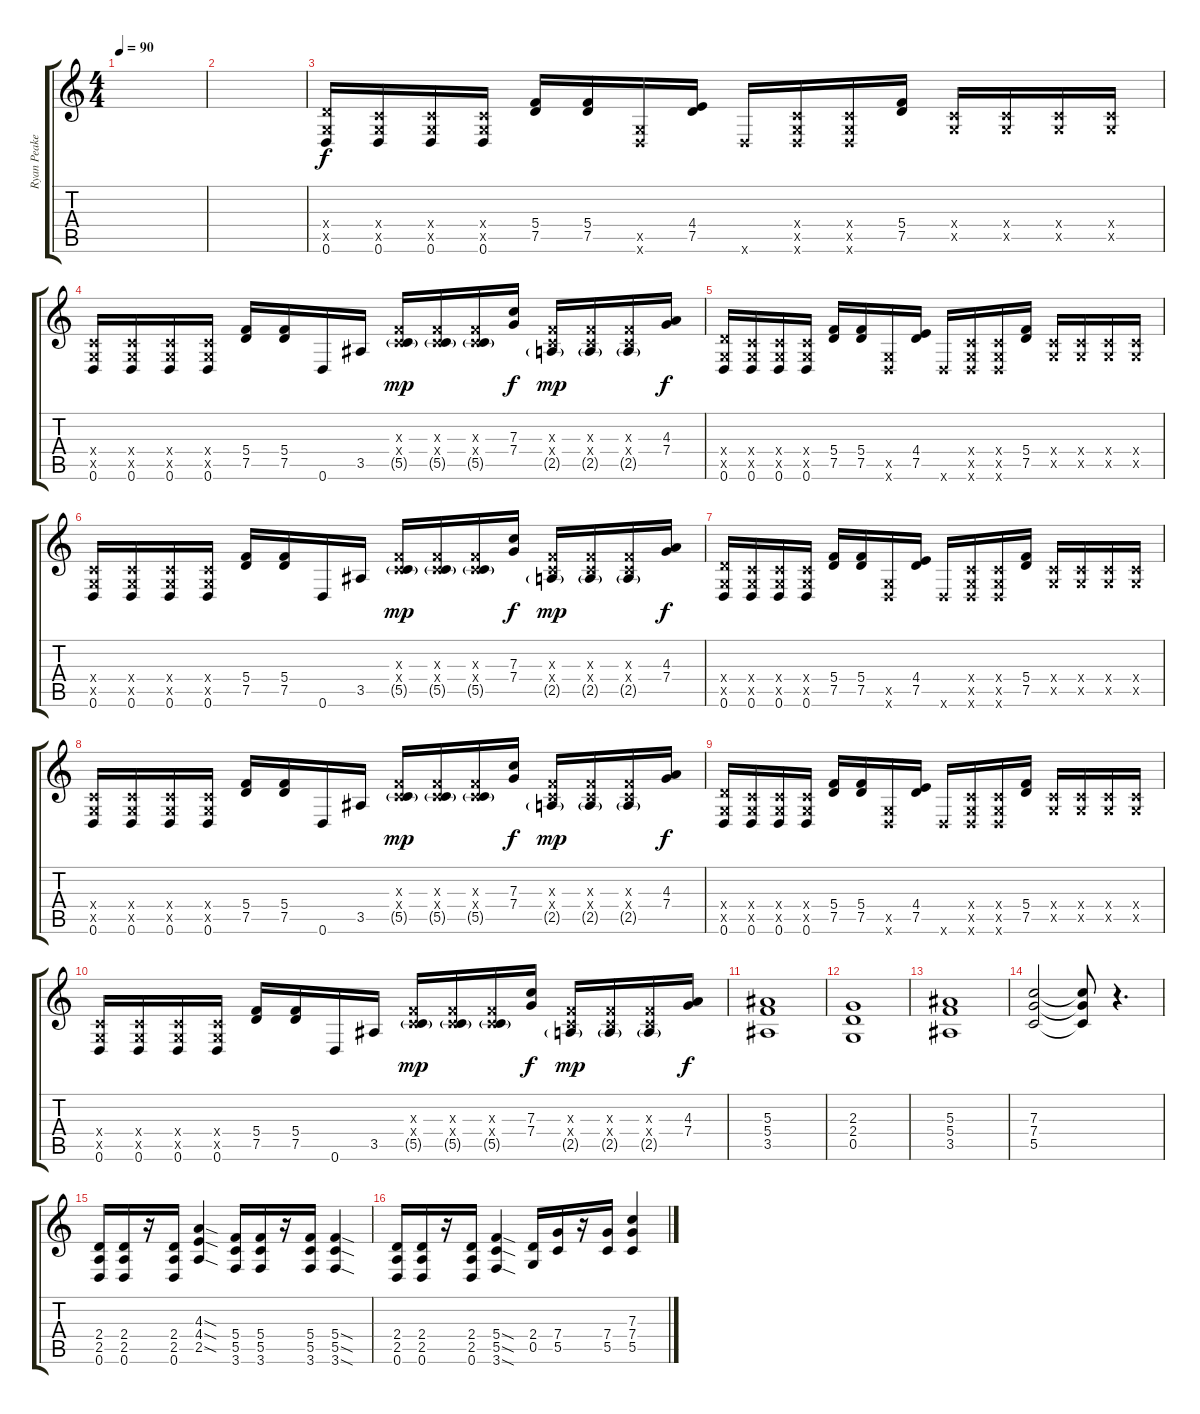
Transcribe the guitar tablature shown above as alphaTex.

\track ("Ryan Peake (guitar)" "Ryan Peake") {instrument distortionguitar}
\staff {score tabs}
\tuning (D4 A3 F3 C3 G2 D2) {hide}
\ts (4 4)
\tempo 90
\clef g2
\ks c
|
|
(2.4{x} 0.5{x} 0.6).16{volume 11} (0.4{x} 0.5{x} 0.6).16 (0.4{x} 0.5{x} 0.6).16 (0.4{x} 0.5{x} 0.6).16 (5.4 7.5).16 (5.4 7.5).16 (0.5{x} 0.6{x}).16 (4.4 7.5).16 0.6{x}.16 (0.4{x} 0.5{x} 0.6{x}).16 (0.4{x} 0.5{x} 0.6{x}).16 (5.4 7.5).16 (0.4{x} 0.5{x}).16 (0.4{x} 0.5{x}).16 (0.4{x} 0.5{x}).16 (0.4{x} 0.5{x}).16 |
(0.4{x} 0.5{x} 0.6).16 (0.4{x} 0.5{x} 0.6).16 (0.4{x} 0.5{x} 0.6).16 (0.4{x} 0.5{x} 0.6).16 (5.4 7.5).16 (5.4 7.5).16 0.6.16 3.5.16 (0.3{x} 0.4{x} 5.5{g}).16{dy mp} (0.3{x} 0.4{x} 5.5{g}).16 (0.3{x} 0.4{x} 5.5{g}).16 (7.3 7.4).16{dy f} (0.3{x} 0.4{x} 2.5{g}).16{dy mp} (0.3{x} 0.4{x} 2.5{g}).16 (0.3{x} 0.4{x} 2.5{g}).16 (4.3 7.4).16{dy f} |
(2.4{x} 0.5{x} 0.6).16 (0.4{x} 0.5{x} 0.6).16 (0.4{x} 0.5{x} 0.6).16 (0.4{x} 0.5{x} 0.6).16 (5.4 7.5).16 (5.4 7.5).16 (0.5{x} 0.6{x}).16 (4.4 7.5).16 0.6{x}.16 (0.4{x} 0.5{x} 0.6{x}).16 (0.4{x} 0.5{x} 0.6{x}).16 (5.4 7.5).16 (0.4{x} 0.5{x}).16 (0.4{x} 0.5{x}).16 (0.4{x} 0.5{x}).16 (0.4{x} 0.5{x}).16 |
(0.4{x} 0.5{x} 0.6).16 (0.4{x} 0.5{x} 0.6).16 (0.4{x} 0.5{x} 0.6).16 (0.4{x} 0.5{x} 0.6).16 (5.4 7.5).16 (5.4 7.5).16 0.6.16 3.5.16 (0.3{x} 0.4{x} 5.5{g}).16{dy mp} (0.3{x} 0.4{x} 5.5{g}).16 (0.3{x} 0.4{x} 5.5{g}).16 (7.3 7.4).16{dy f} (0.3{x} 0.4{x} 2.5{g}).16{dy mp} (0.3{x} 0.4{x} 2.5{g}).16 (0.3{x} 0.4{x} 2.5{g}).16 (4.3 7.4).16{dy f} |
(2.4{x} 0.5{x} 0.6).16 (0.4{x} 0.5{x} 0.6).16 (0.4{x} 0.5{x} 0.6).16 (0.4{x} 0.5{x} 0.6).16 (5.4 7.5).16 (5.4 7.5).16 (0.5{x} 0.6{x}).16 (4.4 7.5).16 0.6{x}.16 (0.4{x} 0.5{x} 0.6{x}).16 (0.4{x} 0.5{x} 0.6{x}).16 (5.4 7.5).16 (0.4{x} 0.5{x}).16 (0.4{x} 0.5{x}).16 (0.4{x} 0.5{x}).16 (0.4{x} 0.5{x}).16 |
(0.4{x} 0.5{x} 0.6).16 (0.4{x} 0.5{x} 0.6).16 (0.4{x} 0.5{x} 0.6).16 (0.4{x} 0.5{x} 0.6).16 (5.4 7.5).16 (5.4 7.5).16 0.6.16 3.5.16 (0.3{x} 0.4{x} 5.5{g}).16{dy mp} (0.3{x} 0.4{x} 5.5{g}).16 (0.3{x} 0.4{x} 5.5{g}).16 (7.3 7.4).16{dy f} (0.3{x} 0.4{x} 2.5{g}).16{dy mp} (0.3{x} 0.4{x} 2.5{g}).16 (0.3{x} 0.4{x} 2.5{g}).16 (4.3 7.4).16{dy f} |
(2.4{x} 0.5{x} 0.6).16 (0.4{x} 0.5{x} 0.6).16 (0.4{x} 0.5{x} 0.6).16 (0.4{x} 0.5{x} 0.6).16 (5.4 7.5).16 (5.4 7.5).16 (0.5{x} 0.6{x}).16 (4.4 7.5).16 0.6{x}.16 (0.4{x} 0.5{x} 0.6{x}).16 (0.4{x} 0.5{x} 0.6{x}).16 (5.4 7.5).16 (0.4{x} 0.5{x}).16 (0.4{x} 0.5{x}).16 (0.4{x} 0.5{x}).16 (0.4{x} 0.5{x}).16 |
(0.4{x} 0.5{x} 0.6).16 (0.4{x} 0.5{x} 0.6).16 (0.4{x} 0.5{x} 0.6).16 (0.4{x} 0.5{x} 0.6).16 (5.4 7.5).16 (5.4 7.5).16 0.6.16 3.5.16 (0.3{x} 0.4{x} 5.5{g}).16{dy mp} (0.3{x} 0.4{x} 5.5{g}).16 (0.3{x} 0.4{x} 5.5{g}).16 (7.3 7.4).16{dy f} (0.3{x} 0.4{x} 2.5{g}).16{dy mp} (0.3{x} 0.4{x} 2.5{g}).16 (0.3{x} 0.4{x} 2.5{g}).16 (4.3 7.4).16{dy f} |
(5.3 5.4 3.5).1 |
(2.3 2.4 0.5).1 |
(5.3 5.4 3.5).1 |
(7.3 7.4 5.5).2 (7.3{t} 7.4{t} 5.5{t}).8 r.4{d} |
(2.4 2.5 0.6).16 (2.4 2.5 0.6).16 r.16 (2.4 2.5 0.6).16 (4.3{sod} 4.4{sod} 2.5{sod}).4 (5.4 5.5 3.6).16 (5.4 5.5 3.6).16 r.16 (5.4 5.5 3.6).16 (5.4{sod} 5.5{sod} 3.6{sod}).4 |
(2.4 2.5 0.6).16 (2.4 2.5 0.6).16 r.16 (2.4 2.5 0.6).16 (5.4{sod} 5.5{sod} 3.6{sod}).4 (2.4 0.5).16 (7.4 5.5).16 r.16 (7.4 5.5).16 (7.3 7.4 5.5).4
